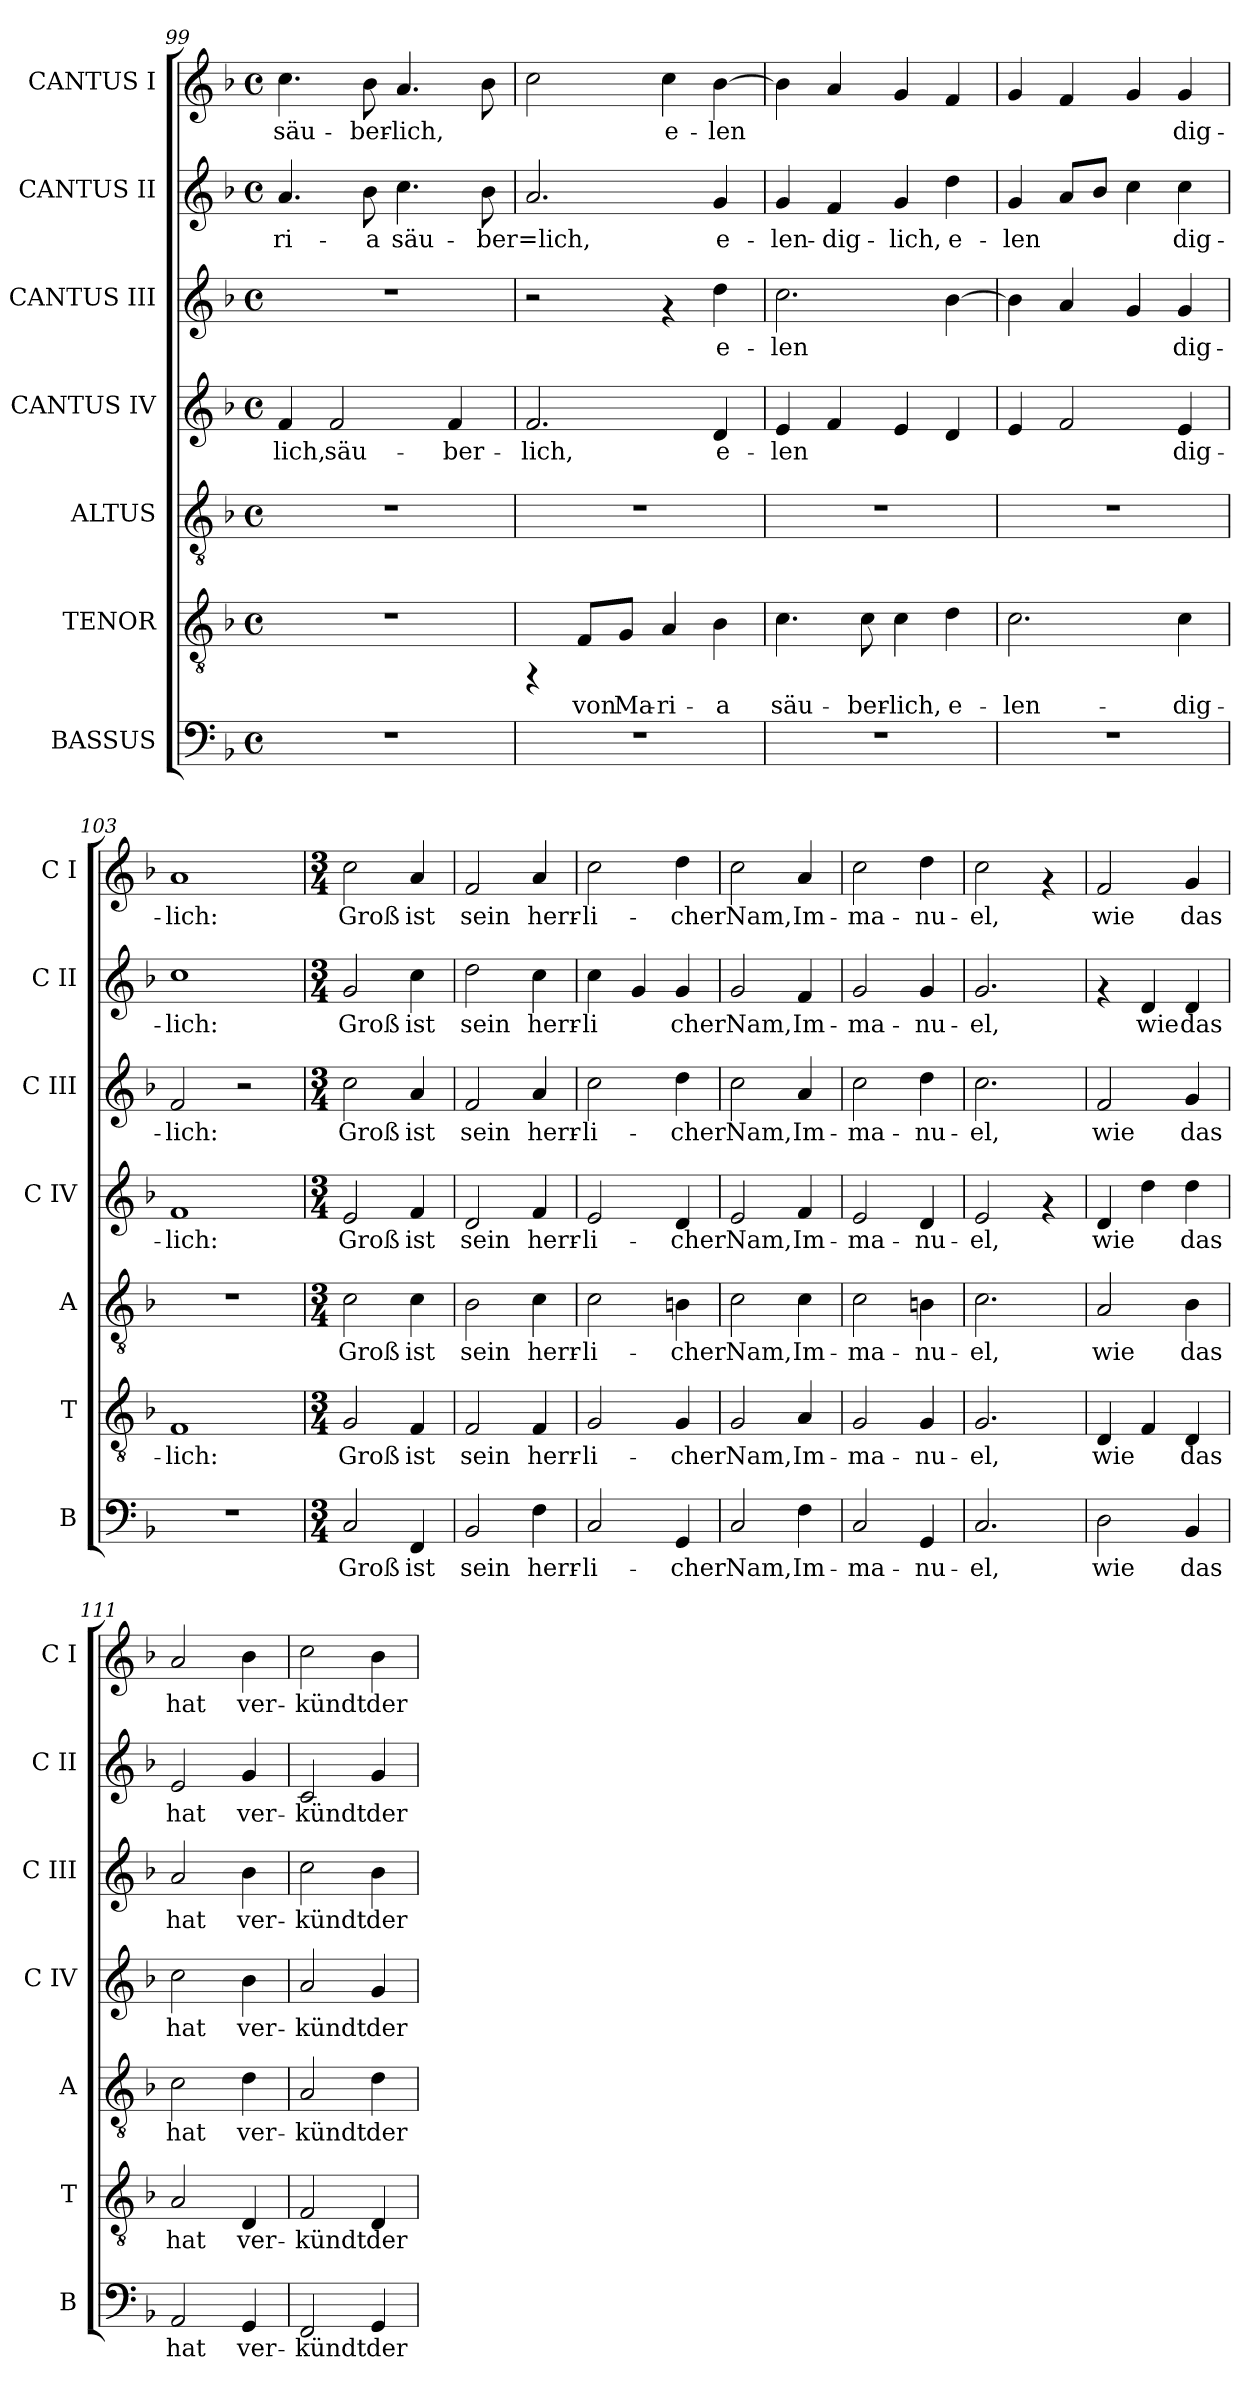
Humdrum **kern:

**kern	**text	**kern	**text	**kern	**text	**kern	**text	**kern	**text	**kern	**text	**kern	**text
*part7	*part7	*part6	*part6	*part5	*part5	*part4	*part4	*part3	*part3	*part2	*part2	*part1	*part1
*staff7	*staff7	*staff6	*staff6	*staff5	*staff5	*staff4	*staff4	*staff3	*staff3	*staff2	*staff2	*staff1	*staff1
*I"BASSUS	*	*I"TENOR	*	*I"ALTUS	*	*I"CANTUS IV	*	*I"CANTUS III	*	*I"CANTUS II	*	*I"CANTUS I	*
*I'B	*	*I'T	*	*I'A	*	*I'C IV	*	*I'C III	*	*I'C II	*	*I'C I	*
!!LO:PB:g=z
*clefF4	*	*clefGv2	*	*clefGv2	*	*clefG2	*	*clefG2	*	*clefG2	*	*clefG2	*
*k[b-]	*	*k[b-]	*	*k[b-]	*	*k[b-]	*	*k[b-]	*	*k[b-]	*	*k[b-]	*
*F:	*	*F:	*	*F:	*	*F:	*	*F:	*	*F:	*	*F:	*
*M4/4	*	*M4/4	*	*M4/4	*	*M4/4	*	*M4/4	*	*M4/4	*	*M4/4	*
*met(c)	*	*met(c)	*	*met(c)	*	*met(c)	*	*met(c)	*	*met(c)	*	*met(c)	*
=99	=99	=99	=99	=99	=99	=99	=99	=99	=99	=99	=99	=99	=99
!	!	!	!	!	!	!	!LO:LY:b:cj	!	!	!	!LO:LY:b:cj	!	!LO:LY:b:cj
1r	.	1r	.	1r	.	4f/	-lich,	1r	.	4.a/	-ri-	4.cc\	säu-
!	!	!	!	!	!	!	!LO:LY:b:cj	!	!	!	!	!	!
.	.	.	.	.	.	2f/	säu-	.	.	.	.	.	.
!	!	!	!	!	!	!	!	!	!	!	!LO:LY:b:cj	!	!LO:LY:b:cj
.	.	.	.	.	.	.	.	.	.	8b-\	-a	8b-\	-ber-
!	!	!	!	!	!	!	!	!	!	!	!LO:LY:b:cj	!	!LO:LY:b:cj
.	.	.	.	.	.	.	.	.	.	4.cc\	säu-	4.a/	-lich,
!	!	!	!	!	!	!	!LO:LY:b:cj	!	!	!	!	!	!
.	.	.	.	.	.	4f/	-ber-	.	.	.	.	.	.
!	!	!	!	!	!	!	!	!	!	!	!LO:LY:b:cj	!	!LO:LY:b:cj
.	.	.	.	.	.	.	.	.	.	8b-\	-ber=lich,	8b-\	.
=100	=100	=100	=100	=100	=100	=100	=100	=100	=100	=100	=100	=100	=100
!	!	!	!	!	!	!	!LO:LY:b:cj	!	!	!	!LO:LY:b:cj	!	!LO:LY:b:cj
1r	.	4rFF	.	1r	.	2.f/	-lich,	2r	.	2.a/	.	2cc\	.
!	!	!	!LO:LY:b:cj	!	!	!	!	!	!	!	!	!	!
.	.	8F/L	von	.	.	.	.	.	.	.	.	.	.
!	!	!	!LO:LY:b:cj	!	!	!	!	!	!	!	!	!	!
.	.	8G/J	Ma-	.	.	.	.	.	.	.	.	.	.
!	!	!	!LO:LY:b:cj	!	!	!	!	!	!	!	!	!	!LO:LY:b:cj
.	.	4A/	-ri-	.	.	.	.	4rf	.	.	.	4cc\	e-
!	!	!	!LO:LY:b:cj	!	!	!	!LO:LY:b:cj	!	!LO:LY:b:cj	!	!LO:LY:b:cj	!	!LO:LY:b:cj
.	.	4B-\	-a	.	.	4d/	e-	4dd\	e-	4g/	e-	[>4b-\	-len-
=101	=101	=101	=101	=101	=101	=101	=101	=101	=101	=101	=101	=101	=101
!	!	!	!LO:LY:b:cj	!	!	!	!LO:LY:b:cj	!	!LO:LY:b:cj	!	!LO:LY:b:cj	!	!LO:LY:b:cj
1r	.	4.c\	säu-	1r	.	4e/	-len-	2.cc\	-len-	4g/	-len-	4b-\]	--
!	!	!	!	!	!	!	!LO:LY:b:cj	!	!	!	!LO:LY:b:cj	!	!LO:LY:b:cj
.	.	.	.	.	.	4f/	--	.	.	4f/	-dig-	4a/	--
!	!	!	!LO:LY:b:cj	!	!	!	!	!	!	!	!	!	!
.	.	8c\	-ber-	.	.	.	.	.	.	.	.	.	.
!	!	!	!LO:LY:b:cj	!	!	!	!LO:LY:b:cj	!	!	!	!LO:LY:b:cj	!	!LO:LY:b:cj
.	.	4c\	-lich,	.	.	4e/	--	.	.	4g/	-lich,	4g/	--
!	!	!	!LO:LY:b:cj	!	!	!	!LO:LY:b:cj	!	!LO:LY:b:cj	!	!LO:LY:b:cj	!	!LO:LY:b:cj
.	.	4d\	e-	.	.	4d/	--	[>4b-\	--	4dd\	e-	4f/	--
=102	=102	=102	=102	=102	=102	=102	=102	=102	=102	=102	=102	=102	=102
!	!	!	!LO:LY:b:cj	!	!	!	!LO:LY:b:cj	!	!LO:LY:b:cj	!	!LO:LY:b:cj	!	!LO:LY:b:cj
1r	.	2.c\	-len-	1r	.	4e/	--	4b-\]	--	4g/	-len-	4g/	--
!	!	!	!	!	!	!	!LO:LY:b:cj	!	!LO:LY:b:cj	!	!LO:LY:b:cj	!	!LO:LY:b:cj
.	.	.	.	.	.	2f/	--	4a/	--	8a/L	--	4f/	--
!	!	!	!	!	!	!	!	!	!	!	!LO:LY:b:cj	!	!
.	.	.	.	.	.	.	.	.	.	8b-/J	--	.	.
!	!	!	!	!	!	!	!	!	!LO:LY:b:cj	!	!LO:LY:b:cj	!	!LO:LY:b:cj
.	.	.	.	.	.	.	.	4g/	--	4cc\	--	4g/	--
!	!	!	!LO:LY:b:cj	!	!	!	!LO:LY:b:cj	!	!LO:LY:b:cj	!	!LO:LY:b:cj	!	!LO:LY:b:cj
.	.	4c\	-dig-	.	.	4e/	-dig-	4g/	-dig-	4cc\	-dig-	4g/	-dig-
=103	=103	=103	=103	=103	=103	=103	=103	=103	=103	=103	=103	=103	=103
!	!	!	!LO:LY:b:cj	!	!	!	!LO:LY:b:cj	!	!LO:LY:b:cj	!	!LO:LY:b:cj	!	!LO:LY:b:cj
1r	.	1F	-lich:	1r	.	1f	-lich:	2f/	-lich:	1cc	-lich:	1a	-lich:
.	.	.	.	.	.	.	.	2r	.	.	.	.	.
=104	=104	=104	=104	=104	=104	=104	=104	=104	=104	=104	=104	=104	=104
*M3/4	*	*M3/4	*	*M3/4	*	*M3/4	*	*M3/4	*	*M3/4	*	*M3/4	*
!	!LO:LY:b:cj	!	!LO:LY:b:cj	!	!LO:LY:b:cj	!	!LO:LY:b:cj	!	!LO:LY:b:cj	!	!LO:LY:b:cj	!	!LO:LY:b:cj
2C/	Groß	2G/	Groß	2c\	Groß	2e/	Groß	2cc\	Groß	2g/	Groß	2cc\	Groß
!	!LO:LY:b:cj	!	!LO:LY:b:cj	!	!LO:LY:b:cj	!	!LO:LY:b:cj	!	!LO:LY:b:cj	!	!LO:LY:b:cj	!	!LO:LY:b:cj
4FF/	ist	4F/	ist	4c\	ist	4f/	ist	4a/	ist	4cc\	ist	4a/	ist
=105	=105	=105	=105	=105	=105	=105	=105	=105	=105	=105	=105	=105	=105
!	!LO:LY:b:cj	!	!LO:LY:b:cj	!	!LO:LY:b:cj	!	!LO:LY:b:cj	!	!LO:LY:b:cj	!	!LO:LY:b:cj	!	!LO:LY:b:cj
2BB-/	sein	2F/	sein	2B-\	sein	2d/	sein	2f/	sein	2dd\	sein	2f/	sein
!	!LO:LY:b:cj	!	!LO:LY:b:cj	!	!LO:LY:b:cj	!	!LO:LY:b:cj	!	!LO:LY:b:cj	!	!LO:LY:b:cj	!	!LO:LY:b:cj
4F\	herr-	4F/	herr-	4c\	herr-	4f/	herr-	4a/	herr-	4cc\	herr-	4a/	herr-
!!LO:PB:g=z
=106	=106	=106	=106	=106	=106	=106	=106	=106	=106	=106	=106	=106	=106
!	!LO:LY:b:cj	!	!LO:LY:b:cj	!	!LO:LY:b:cj	!	!LO:LY:b:cj	!	!LO:LY:b:cj	!	!LO:LY:b:cj	!	!LO:LY:b:cj
2C/	-li-	2G/	-li-	2c\	-li-	2e/	-li-	2cc\	-li-	4cc\	-li-	2cc\	-li-
!	!	!	!	!	!	!	!	!	!	!	!LO:LY:b:cj	!	!
.	.	.	.	.	.	.	.	.	.	4g/	--	.	.
!	!LO:LY:b:cj	!	!LO:LY:b:cj	!	!LO:LY:b:cj	!	!LO:LY:b:cj	!	!LO:LY:b:cj	!	!LO:LY:b:cj	!	!LO:LY:b:cj
4GG/	-cher	4G/	-cher	4Bn\	-cher	4d/	-cher	4dd\	-cher	4g/	-cher	4dd\	-cher
=107	=107	=107	=107	=107	=107	=107	=107	=107	=107	=107	=107	=107	=107
!	!LO:LY:b:cj	!	!LO:LY:b:cj	!	!LO:LY:b:cj	!	!LO:LY:b:cj	!	!LO:LY:b:cj	!	!LO:LY:b:cj	!	!LO:LY:b:cj
2C/	Nam,	2G/	Nam,	2c\	Nam,	2e/	Nam,	2cc\	Nam,	2g/	Nam,	2cc\	Nam,
!	!LO:LY:b:cj	!	!LO:LY:b:cj	!	!LO:LY:b:cj	!	!LO:LY:b:cj	!	!LO:LY:b:cj	!	!LO:LY:b:cj	!	!LO:LY:b:cj
4F\	Im-	4A/	Im-	4c\	Im-	4f/	Im-	4a/	Im-	4f/	Im-	4a/	Im-
=108	=108	=108	=108	=108	=108	=108	=108	=108	=108	=108	=108	=108	=108
!	!LO:LY:b:cj	!	!LO:LY:b:cj	!	!LO:LY:b:cj	!	!LO:LY:b:cj	!	!LO:LY:b:cj	!	!LO:LY:b:cj	!	!LO:LY:b:cj
2C/	-ma-	2G/	-ma-	2c\	-ma-	2e/	-ma-	2cc\	-ma-	2g/	-ma-	2cc\	-ma-
!	!LO:LY:b:cj	!	!LO:LY:b:cj	!	!LO:LY:b:cj	!	!LO:LY:b:cj	!	!LO:LY:b:cj	!	!LO:LY:b:cj	!	!LO:LY:b:cj
4GG/	-nu-	4G/	-nu-	4Bn\	-nu-	4d/	-nu-	4dd\	-nu-	4g/	-nu-	4dd\	-nu-
=109	=109	=109	=109	=109	=109	=109	=109	=109	=109	=109	=109	=109	=109
!	!LO:LY:b:cj	!	!LO:LY:b:cj	!	!LO:LY:b:cj	!	!LO:LY:b:cj	!	!LO:LY:b:cj	!	!LO:LY:b:cj	!	!LO:LY:b:cj
2.C/	-el,	2.G/	-el,	2.c\	-el,	2e/	-el,	2.cc\	-el,	2.g/	-el,	2cc\	-el,
.	.	.	.	.	.	4rf	.	.	.	.	.	4rf	.
=110	=110	=110	=110	=110	=110	=110	=110	=110	=110	=110	=110	=110	=110
!	!LO:LY:b:cj	!	!LO:LY:b:cj	!	!LO:LY:b:cj	!	!LO:LY:b:cj	!	!LO:LY:b:cj	!	!	!	!LO:LY:b:cj
2D\	wie	4D/	wie	2A/	wie	4d/	wie	2f/	wie	4rf	.	2f/	wie
!	!	!	!LO:LY:b:cj	!	!	!	!LO:LY:b:cj	!	!	!	!LO:LY:b:cj	!	!
.	.	4F/	.	.	.	4dd\	.	.	.	4d/	wie	.	.
!	!LO:LY:b:cj	!	!LO:LY:b:cj	!	!LO:LY:b:cj	!	!LO:LY:b:cj	!	!LO:LY:b:cj	!	!LO:LY:b:cj	!	!LO:LY:b:cj
4BB-/	das	4D/	das	4B-\	das	4dd\	das	4g/	das	4d/	das	4g/	das
=111	=111	=111	=111	=111	=111	=111	=111	=111	=111	=111	=111	=111	=111
!	!LO:LY:b:cj	!	!LO:LY:b:cj	!	!LO:LY:b:cj	!	!LO:LY:b:cj	!	!LO:LY:b:cj	!	!LO:LY:b:cj	!	!LO:LY:b:cj
2AA/	hat	2A/	hat	2c\	hat	2cc\	hat	2a/	hat	2e/	hat	2a/	hat
!	!LO:LY:b:cj	!	!LO:LY:b:cj	!	!LO:LY:b:cj	!	!LO:LY:b:cj	!	!LO:LY:b:cj	!	!LO:LY:b:cj	!	!LO:LY:b:cj
4GG/	ver-	4D/	ver-	4d\	ver-	4b-\	ver-	4b-\	ver-	4g/	ver-	4b-\	ver-
=112	=112	=112	=112	=112	=112	=112	=112	=112	=112	=112	=112	=112	=112
!	!LO:LY:b:cj	!	!LO:LY:b:cj	!	!LO:LY:b:cj	!	!LO:LY:b:cj	!	!LO:LY:b:cj	!	!LO:LY:b:cj	!	!LO:LY:b:cj
2FF/	-kündt	2F/	-kündt	2A/	-kündt	2a/	-kündt	2cc\	-kündt	2c/	-kündt	2cc\	-kündt
!	!LO:LY:b:cj	!	!LO:LY:b:cj	!	!LO:LY:b:cj	!	!LO:LY:b:cj	!	!LO:LY:b:cj	!	!LO:LY:b:cj	!	!LO:LY:b:cj
4GG/	der	4D/	der	4d\	der	4g/	der	4b-\	der	4g/	der	4b-\	der
=	=	=	=	=	=	=	=	=	=	=	=	=	=
*-	*-	*-	*-	*-	*-	*-	*-	*-	*-	*-	*-	*-	*-
